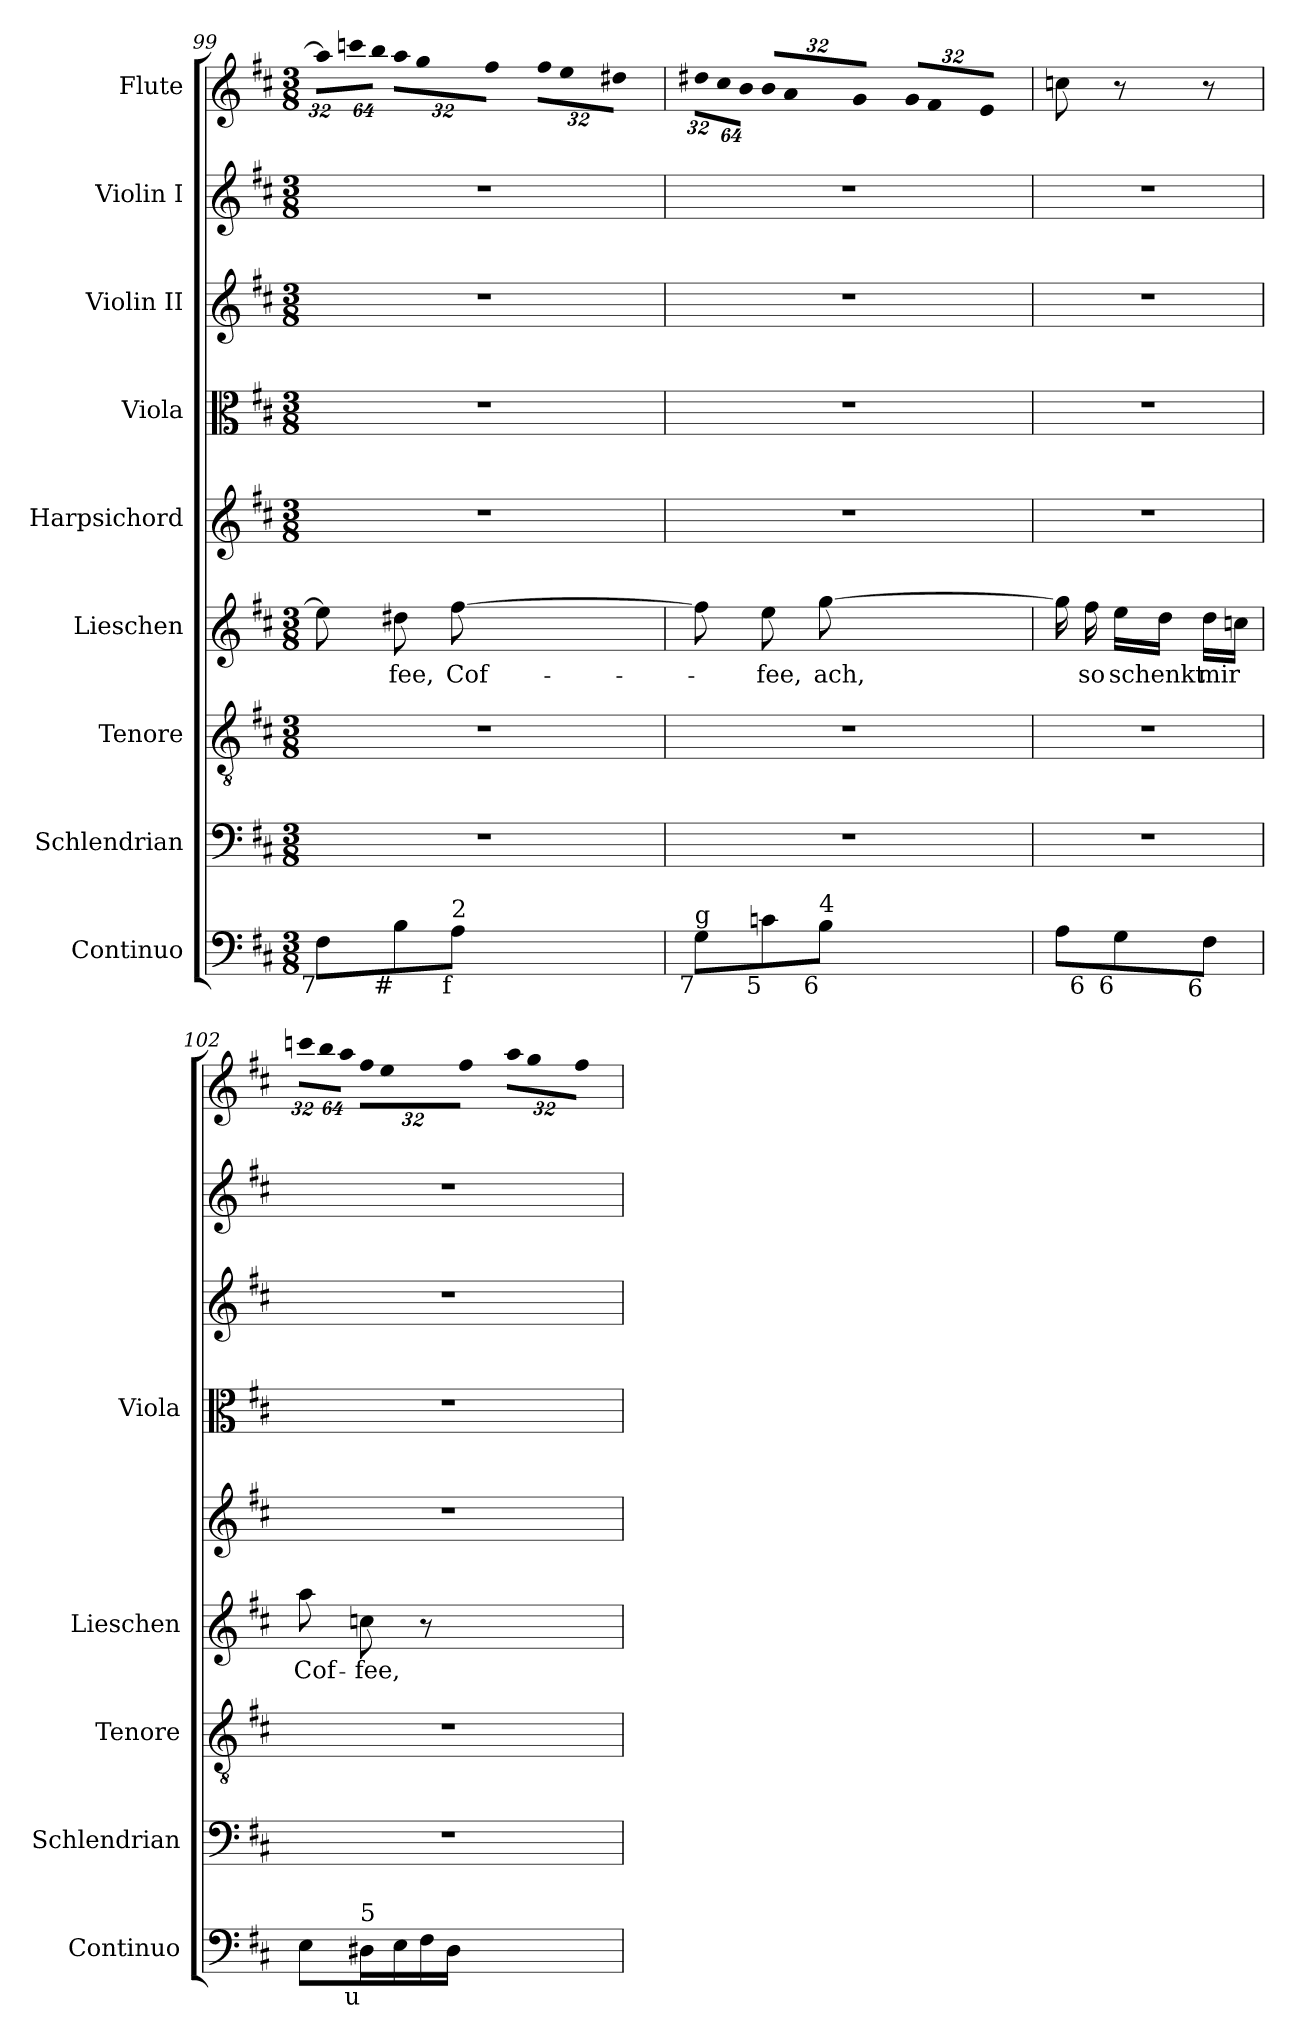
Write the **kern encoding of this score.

**kern	**kern	**kern	**kern	**text	**kern	**kern	**kern	**kern	**kern
*part9	*part8	*part7	*part6	*part6	*part5	*part4	*part3	*part2	*part1
*staff9	*staff8	*staff7	*staff6	*staff6	*staff5	*staff4	*staff3	*staff2	*staff1
*I"Continuo	*I"Schlendrian	*I"Tenore	*I"Lieschen	*	*I"Harpsichord	*I"Viola	*I"Violin II	*I"Violin I	*I"Flute
*I'Continuo	*I'Schlendrian	*I'Tenore	*I'Lieschen	*	*	*I'Viola	*	*	*
*clefF4	*clefF4	*clefGv2	*clefG2	*	*clefG2	*clefC3	*clefG2	*clefG2	*clefG2
*	*	*ITrd7c12	*	*	*	*	*	*	*
*k[f#c#]	*k[f#c#]	*k[f#c#]	*k[f#c#]	*	*k[f#c#]	*k[f#c#]	*k[f#c#]	*k[f#c#]	*k[f#c#]
*D:	*D:	*D:	*D:	*	*D:	*D:	*D:	*D:	*D:
*M3/8	*M3/8	*M3/8	*M3/8	*	*M3/8	*M3/8	*M3/8	*M3/8	*M3/8
=99	=99	=99	=99	=99	=99	=99	=99	=99	=99
!	!LO:N:vis=1	!LO:N:vis=1	!	!	!LO:N:vis=1	!LO:N:vis=1	!LO:N:vis=1	!LO:N:vis=1	!
*	*	*	*	*	*	*	*	*	*Xbrackettup
!LO:TX:b:rj:t=7	!	!	!	!	!	!	!	!	!
!	!	!	!	!	!	!	!	!	!LO:N:vis=16
8F#i\L	4.r	4.r	8eei\]	.	4.r	4.r	4.r	4.r	512%21aai\LL]
!	!	!	!	!	!	!	!	!	!LO:N:vis=16
.	.	.	.	.	.	.	.	.	1024%43cccni\
!	!	!	!	!	!	!	!	!	!LO:N:vis=16
.	.	.	.	.	.	.	.	.	1024%43bbi\JJ
!LO:TX:b:rj:t=#	!	!	!	!	!	!	!	!	!
!	!	!	!	!LO:LY:b:color=#000000	!	!	!	!	!LO:N:vis=16
8Bi\	.	.	8dd#Xi\	-fee,	.	.	.	.	512%21aai\LL
!	!	!	!	!	!	!	!	!	!LO:N:vis=16
.	.	.	.	.	.	.	.	.	1024%43ggi\
!	!	!	!	!	!	!	!	!	!LO:N:vis=16
.	.	.	.	.	.	.	.	.	1024%43ff#i\JJ
!LO:TX:b:rj:t=f	!	!	!	!	!	!	!	!	!
!LO:TX:t=2	!	!	!	!	!	!	!	!	!
!	!	!	!	!LO:LY:b:color=#000000	!	!	!	!	!LO:N:vis=16
8Ai\J	.	.	[8ff#i\	Cof-	.	.	.	.	512%21ff#i\LL
!	!	!	!	!	!	!	!	!	!LO:N:vis=16
.	.	.	.	.	.	.	.	.	1024%43eei\
!	!	!	!	!	!	!	!	!	!LO:N:vis=16
.	.	.	.	.	.	.	.	.	1024%43dd#Xi\JJ
=100	=100	=100	=100	=100	=100	=100	=100	=100	=100
!LO:TX:b:rj:t=7	!	!	!	!	!	!	!	!	!
!LO:TX:t=g	!	!	!	!	!	!	!	!	!
!	!LO:N:vis=1	!LO:N:vis=1	!	!	!LO:N:vis=1	!LO:N:vis=1	!LO:N:vis=1	!LO:N:vis=1	!LO:N:vis=16
8Gi\L	4.r	4.r	8ff#i\]	.	4.r	4.r	4.r	4.r	512%21dd#Xi\LL
!	!	!	!	!	!	!	!	!	!LO:N:vis=16
.	.	.	.	.	.	.	.	.	1024%43cc#i\
!	!	!	!	!	!	!	!	!	!LO:N:vis=16
.	.	.	.	.	.	.	.	.	1024%43bi\JJ
!LO:TX:b:rj:t=5	!	!	!	!	!	!	!	!	!
!	!	!	!	!LO:LY:b:color=#000000	!	!	!	!	!LO:N:vis=16
8cni\	.	.	8eei\	-fee,	.	.	.	.	512%21bi/LL
!	!	!	!	!	!	!	!	!	!LO:N:vis=16
.	.	.	.	.	.	.	.	.	1024%43ai/
!	!	!	!	!	!	!	!	!	!LO:N:vis=16
.	.	.	.	.	.	.	.	.	1024%43gi/JJ
!LO:TX:b:rj:t=6	!	!	!	!	!	!	!	!	!
!LO:TX:t=4	!	!	!	!	!	!	!	!	!
!	!	!	!	!LO:LY:b:color=#000000	!	!	!	!	!LO:N:vis=16
8Bi\J	.	.	[8ggi\	ach,	.	.	.	.	512%21gi/LL
!	!	!	!	!	!	!	!	!	!LO:N:vis=16
.	.	.	.	.	.	.	.	.	1024%43f#i/
!	!	!	!	!	!	!	!	!	!LO:N:vis=16
.	.	.	.	.	.	.	.	.	1024%43ei/JJ
!!LO:PB:g=z
=101	=101	=101	=101	=101	=101	=101	=101	=101	=101
!LO:TX:b:rj:t=7	!	!	!	!	!	!	!	!	!
!LO:TX:t=§	!	!	!	!	!	!	!	!	!
!	!LO:N:vis=1	!LO:N:vis=1	!	!	!LO:N:vis=1	!LO:N:vis=1	!LO:N:vis=1	!LO:N:vis=1	!
*^	*	*	*	*	*	*	*	*	*
8Ai\L	16ryy	4.r	4.r	16ggi\]	.	4.r	4.r	4.r	4.r	8ccni\
!	!LO:TX:b:rj:t=6	!	!	!	!	!	!	!	!	!
!	!	!	!	!	!LO:LY:b:color=#000000	!	!	!	!	!
.	4ryy	.	.	16ff#i\	so	.	.	.	.	.
!LO:TX:b:rj:t=6	!	!	!	!	!	!	!	!	!	!
!	!	!	!	!	!LO:LY:b:color=#000000	!	!	!	!	!
8Gi\	.	.	.	16eei\LL	schenkt	.	.	.	.	8r
.	.	.	.	16ddi\JJ	.	.	.	.	.	.
!LO:TX:b:rj:t=6	!	!	!	!	!	!	!	!	!	!
!	!	!	!	!	!LO:LY:b:color=#000000	!	!	!	!	!
8F#i\J	.	.	.	16ddi\LL	mir	.	.	.	.	8r
.	16ryy	.	.	16ccni\JJ	.	.	.	.	.	.
=102	=102	=102	=102	=102	=102	=102	=102	=102	=102	=102
!	!	!LO:N:vis=1	!LO:N:vis=1	!	!	!	!	!	!	!
*v	*v	*	*	*	*	*	*	*	*	*
*^	*	*	*	*	*	*	*	*	*
!LO:TX:b:rj:t=y	!	!	!	!	!	!	!	!	!	!
!LO:TX:t=4	!	!	!	!	!	!	!	!	!	!
!	!	!	!	!	!LO:LY:b:color=#000000	!LO:N:vis=1	!LO:N:vis=1	!LO:N:vis=1	!LO:N:vis=1	!LO:N:vis=16
*v	*v	*	*	*	*	*	*	*	*	*
8Ei\L	4.r	4.r	8aai\	Cof-	4.r	4.r	4.r	4.r	512%21cccni\LL
!	!	!	!	!	!	!	!	!	!LO:N:vis=16
.	.	.	.	.	.	.	.	.	1024%43bbi\
!	!	!	!	!	!	!	!	!	!LO:N:vis=16
.	.	.	.	.	.	.	.	.	1024%43aai\JJ
!LO:TX:b:rj:t=u	!	!	!	!	!	!	!	!	!
!LO:TX:t=5	!	!	!	!	!	!	!	!	!
!	!	!	!	!LO:LY:b:color=#000000	!	!	!	!	!LO:N:vis=16
16D#Xi\L	.	.	8ccni\	-fee,	.	.	.	.	512%21ff#i\LL
!	!	!	!	!	!	!	!	!	!LO:N:vis=16
.	.	.	.	.	.	.	.	.	1024%43eei\
16Ei\	.	.	.	.	.	.	.	.	.
!	!	!	!	!	!	!	!	!	!LO:N:vis=16
.	.	.	.	.	.	.	.	.	1024%43ff#i\JJ
!	!	!	!	!	!	!	!	!	!LO:N:vis=16
16F#i\	.	.	8r	.	.	.	.	.	512%21aai\LL
!	!	!	!	!	!	!	!	!	!LO:N:vis=16
.	.	.	.	.	.	.	.	.	1024%43ggi\
16D#i\JJ	.	.	.	.	.	.	.	.	.
!	!	!	!	!	!	!	!	!	!LO:N:vis=16
.	.	.	.	.	.	.	.	.	1024%43ff#i\JJ
=	=	=	=	=	=	=	=	=	=
*-	*-	*-	*-	*-	*-	*-	*-	*-	*-
